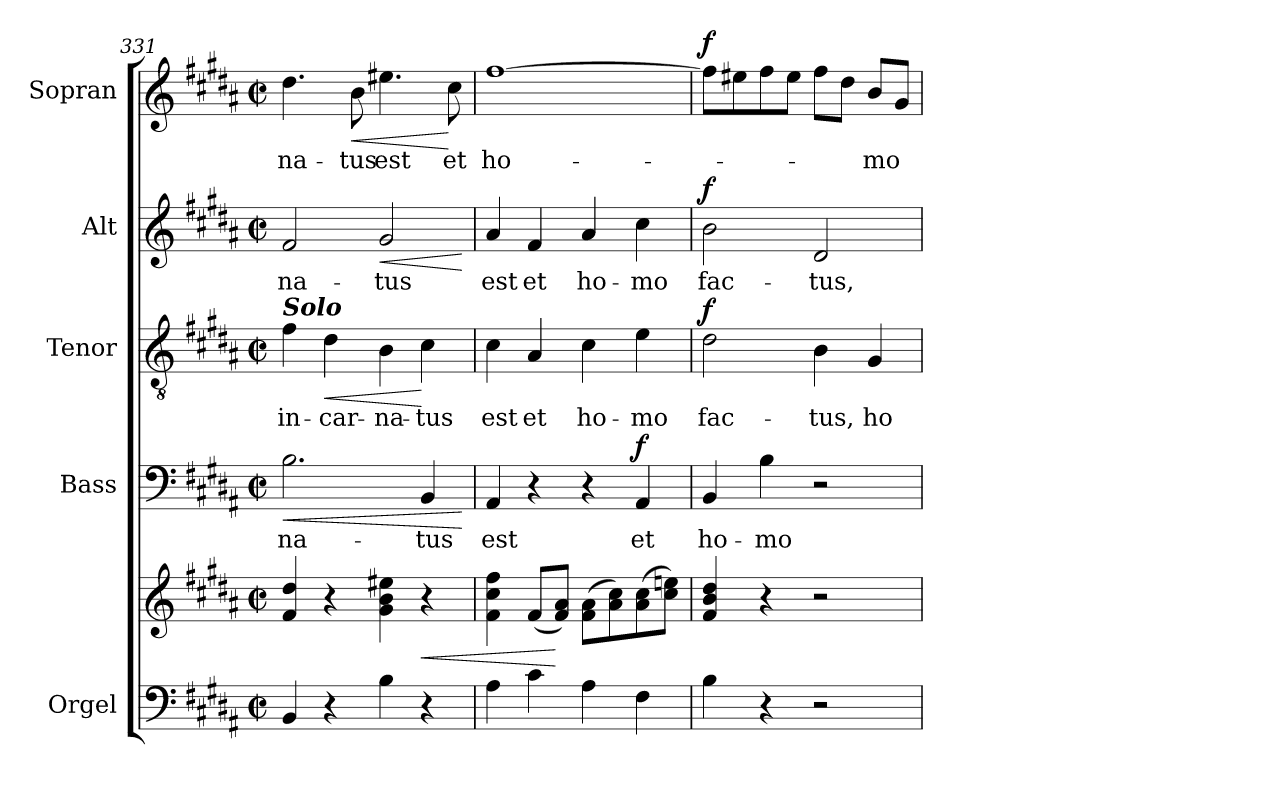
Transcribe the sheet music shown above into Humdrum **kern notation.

**kern	**kern	**dynam	**kern	**text	**dynam	**kern	**text	**dynam	**kern	**text	**dynam	**kern	**text	**dynam
*part5	*part5	*part5	*part4	*part4	*part4	*part3	*part3	*part3	*part2	*part2	*part2	*part1	*part1	*part1
*staff6	*staff5	*staff5/6	*staff4	*staff4	*staff4	*staff3	*staff3	*staff3	*staff2	*staff2	*staff2	*staff1	*staff1	*staff1
*I"Orgel	*	*	*I"Bass	*	*	*I"Tenor	*	*	*I"Alt	*	*	*I"Sopran	*	*
*I'Org.	*	*	*I'B.	*	*	*I'T.	*	*	*I'A.	*	*	*I'S.	*	*
*clefF4	*clefG2	*	*clefF4	*	*	*clefGv2	*	*	*clefG2	*	*	*clefG2	*	*
*k[f#c#g#d#a#]	*k[f#c#g#d#a#]	*	*k[f#c#g#d#a#]	*	*	*k[f#c#g#d#a#]	*	*	*k[f#c#g#d#a#]	*	*	*k[f#c#g#d#a#]	*	*
*B:	*B:	*	*B:	*	*	*B:	*	*	*B:	*	*	*B:	*	*
*M2/2	*M2/2	*	*M2/2	*	*	*M2/2	*	*	*M2/2	*	*	*M2/2	*	*
*met(c|)	*met(c|)	*	*met(c|)	*	*	*met(c|)	*	*	*met(c|)	*	*	*met(c|)	*	*
=331	=331	=331	=331	=331	=331	=331	=331	=331	=331	=331	=331	=331	=331	=331
!	!	!	!	!	!	!LO:TX:a:Bi:t=Solo	!	!	!	!	!	!	!	!
!	!	!	!	!LO:LY:b	!LO:HP:b	!	!LO:LY:b	!	!	!LO:LY:b	!	!	!LO:LY:b	!
4BB/	4f#/ 4dd#/	.	2.B\	-na-	<	4f#\	in-	.	2f#/	-na-	.	4.dd#\	-na-	.
!	!	!	!	!	!	!	!LO:LY:b	!LO:HP:b	!	!	!	!	!	!
4r	4r	.	.	.	.	4d#\	-car-	<	.	.	.	.	.	.
!	!	!	!	!	!	!	!	!	!	!	!	!	!LO:LY:b	!LO:HP:b
.	.	.	.	.	.	.	.	.	.	.	.	8b\	-tus	<
!	!	!	!	!	!	!	!LO:LY:b	!	!	!LO:LY:b	!LO:HP:b	!	!LO:LY:b	!
4B\	4g#\ 4b\ 4ee#X\	.	.	.	.	4B\	-na-	.	2g#/	-tus	<	4.ee#X\	est	.
!	!	!LO:HP:b	!	!LO:LY:b	!	!	!LO:LY:b	!	!	!	!	!	!	!
4r	4r	<	4BB/	-tus	.	4c#\	-tus	[	.	.	.	.	.	.
!	!	!	!	!	!	!	!	!	!	!	!	!	!LO:LY:b	!
.	.	.	.	.	.	.	.	.	.	.	.	8cc#\	et	[
.	.	.	.	.	[	.	.	.	.	.	[	.	.	.
=332	=332	=332	=332	=332	=332	=332	=332	=332	=332	=332	=332	=332	=332	=332
!	!	!	!	!LO:LY:b	!	!	!LO:LY:b	!	!	!LO:LY:b	!	!	!LO:LY:b	!
4A#\	4f#\ 4cc#\ 4ff#\	.	4AA#/	est	.	4c#\	est	.	4a#/	est	.	[1ff#	ho-	.
!	!	!	!	!	!	!	!LO:LY:b	!	!	!LO:LY:b	!	!	!	!
4c#\	(<8f#/L	.	4r	.	.	4A#/	et	.	4f#/	et	.	.	.	.
.	8f#/ 8a#/J)	[	.	.	.	.	.	.	.	.	.	.	.	.
!	!	!	!	!	!	!	!LO:LY:b	!	!	!LO:LY:b	!	!	!	!
4A#\	(>8f#\ 8a#\L	.	4r	.	.	4c#\	ho-	.	4a#/	ho-	.	.	.	.
.	8a#\ 8cc#\)	.	.	.	.	.	.	.	.	.	.	.	.	.
!	!	!	!	!LO:LY:b	!LO:DY:a	!	!LO:LY:b	!	!	!LO:LY:b	!	!	!	!
4F#\	(>8a#\ 8cc#\	.	4AA#/	et	f	4e\	-mo	.	4cc#\	-mo	.	.	.	.
.	8cc#\ 8een\J)	.	.	.	.	.	.	.	.	.	.	.	.	.
!!LO:PB:g=z
=333	=333	=333	=333	=333	=333	=333	=333	=333	=333	=333	=333	=333	=333	=333
!	!	!	!	!LO:LY:b	!	!	!LO:LY:b	!LO:DY:a	!	!LO:LY:b	!LO:DY:a	!	!	!LO:DY:a
4B\	4f#/ 4b/ 4dd#/	.	4BB/	ho-	.	2d#\	fac-	f	2b\	fac-	f	8ff#\L]	.	f
.	.	.	.	.	.	.	.	.	.	.	.	8ee#X\	.	.
!	!	!	!	!LO:LY:b	!	!	!	!	!	!	!	!	!	!
4r	4r	.	4B\	-mo	.	.	.	.	.	.	.	8ff#\	.	.
.	.	.	.	.	.	.	.	.	.	.	.	8ee#\J	.	.
!	!	!	!	!	!	!	!LO:LY:b	!	!	!LO:LY:b	!	!	!	!
2r	2r	.	2r	.	.	4B\	-tus,	.	2d#/	-tus,	.	8ff#\L	.	.
.	.	.	.	.	.	.	.	.	.	.	.	8dd#\J	.	.
!	!	!	!	!	!	!	!LO:LY:b	!	!	!	!	!	!LO:LY:b	!
.	.	.	.	.	.	4G#/	ho-	.	.	.	.	8b/L	-mo	.
.	.	.	.	.	.	.	.	.	.	.	.	8g#/J	.	.
=	=	=	=	=	=	=	=	=	=	=	=	=	=	=
*-	*-	*-	*-	*-	*-	*-	*-	*-	*-	*-	*-	*-	*-	*-
